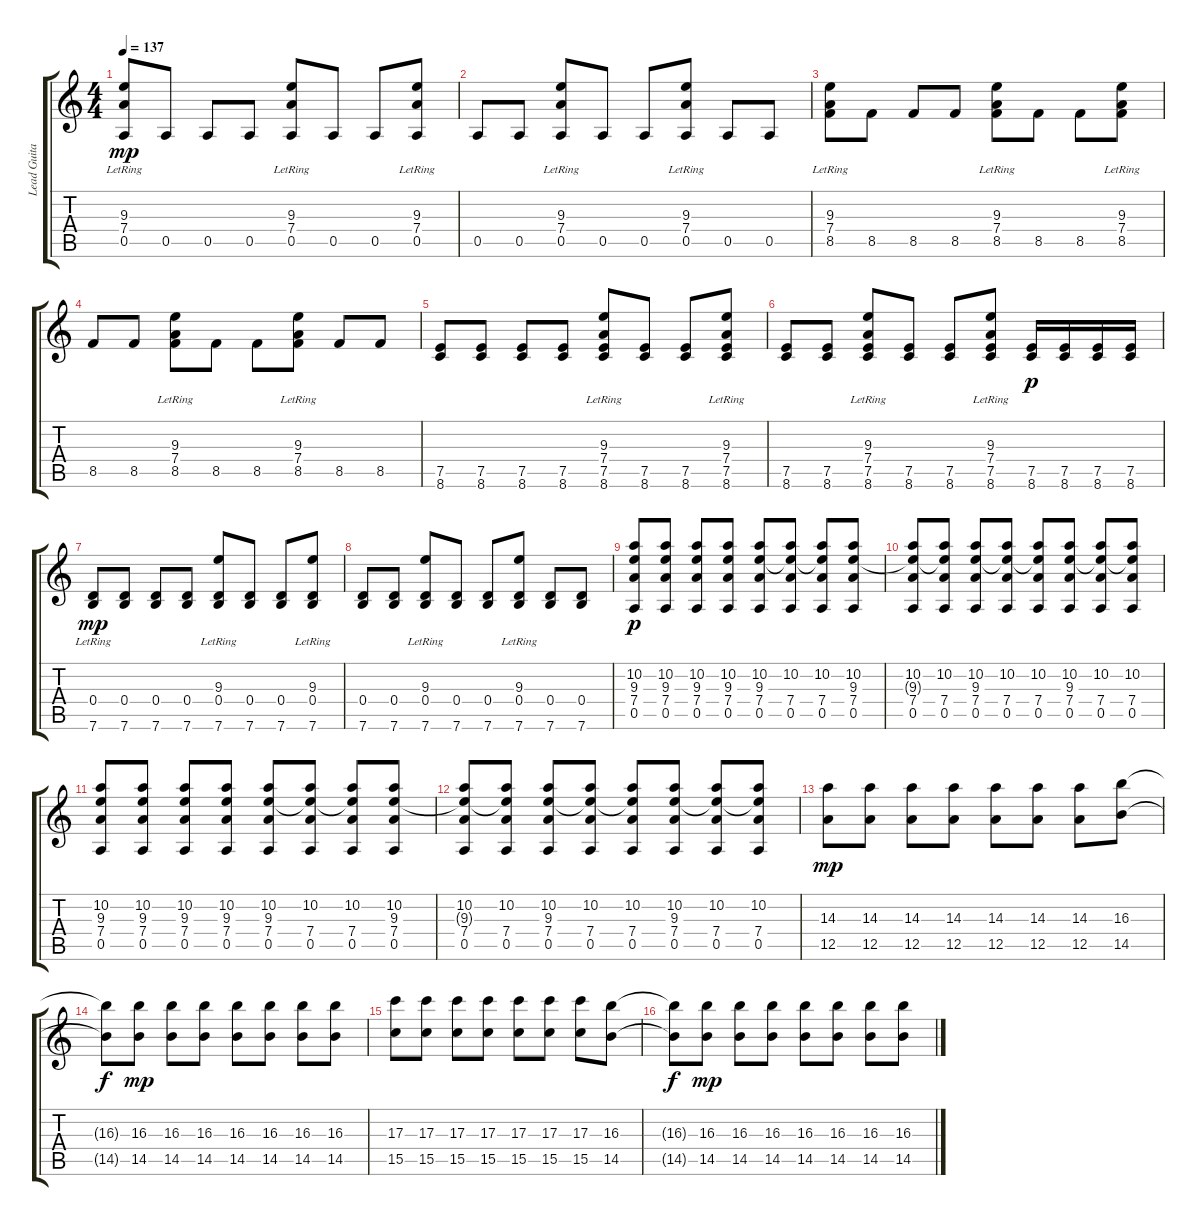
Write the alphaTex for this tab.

\track ("Lead Guitar (Chris)" "Lead Guita") {instrument electricguitarjazz}
\staff {score tabs}
\tuning (E4 B3 G3 D3 A2 E2) {hide}
\ts (4 4)
\tempo 137
\clef g2
\ks c
(9.3{lr} 7.4{lr} 0.5).8{dy mp} 0.5.8 0.5.8 0.5.8 (9.3{lr} 7.4{lr} 0.5).8 0.5.8 0.5.8 (9.3{lr} 7.4{lr} 0.5).8 |
0.5.8 0.5.8 (9.3{lr} 7.4{lr} 0.5).8 0.5.8 0.5.8 (9.3{lr} 7.4{lr} 0.5).8 0.5.8 0.5.8 |
(9.3{lr} 7.4{lr} 8.5).8 8.5.8 8.5.8 8.5.8 (9.3{lr} 7.4 8.5).8 8.5.8 8.5.8 (9.3{lr} 7.4 8.5).8 |
8.5.8 8.5.8 (9.3{lr} 7.4 8.5).8 8.5.8 8.5.8 (9.3{lr} 7.4 8.5).8 8.5.8 8.5.8 |
(7.5 8.6).8 (7.5 8.6).8 (7.5 8.6).8 (7.5 8.6).8 (9.3{lr} 7.4{lr} 7.5 8.6).8 (7.5 8.6).8 (7.5 8.6).8 (9.3{lr} 7.4{lr} 7.5 8.6).8 |
(7.5 8.6).8 (7.5 8.6).8 (9.3{lr} 7.4{lr} 7.5 8.6).8 (7.5 8.6).8 (7.5 8.6).8 (9.3{lr} 7.4{lr} 7.5 8.6).8 (7.5 8.6).16{dy p} (7.5 8.6).16 (7.5 8.6).16 (7.5 8.6).16 |
(0.4{lr} 7.6).8{dy mp} (0.4 7.6).8 (0.4 7.6).8 (0.4 7.6).8 (9.3{lr} 0.4{lr} 7.6).8 (0.4 7.6).8 (0.4 7.6).8 (9.3{lr} 0.4{lr} 7.6).8 |
(0.4 7.6).8 (0.4 7.6).8 (9.3{lr} 0.4{lr} 7.6).8 (0.4 7.6).8 (0.4 7.6).8 (9.3{lr} 0.4{lr} 7.6).8 (0.4 7.6).8 (0.4 7.6).8 |
(10.2 9.3 7.4 0.5).8{dy p} (10.2 9.3 7.4 0.5).8 (10.2 9.3 7.4 0.5).8 (10.2 9.3 7.4 0.5).8 (10.2 9.3 7.4 0.5).8 (10.2 9.3{t} 7.4 0.5).8 (10.2 9.3{t} 7.4 0.5).8 (10.2 9.3 7.4 0.5).8 |
(10.2 9.3{t} 7.4 0.5).8 (10.2 9.3{t} 7.4 0.5).8 (10.2 9.3 7.4 0.5).8 (10.2 9.3{t} 7.4 0.5).8 (10.2 9.3{t} 7.4 0.5).8 (10.2 9.3 7.4 0.5).8 (10.2 9.3{t} 7.4 0.5).8 (10.2 9.3{t} 7.4 0.5).8 |
(10.2 9.3 7.4 0.5).8 (10.2 9.3 7.4 0.5).8 (10.2 9.3 7.4 0.5).8 (10.2 9.3 7.4 0.5).8 (10.2 9.3 7.4 0.5).8 (10.2 9.3{t} 7.4 0.5).8 (10.2 9.3{t} 7.4 0.5).8 (10.2 9.3 7.4 0.5).8 |
(10.2 9.3{t} 7.4 0.5).8 (10.2 9.3{t} 7.4 0.5).8 (10.2 9.3 7.4 0.5).8 (10.2 9.3{t} 7.4 0.5).8 (10.2 9.3{t} 7.4 0.5).8 (10.2 9.3 7.4 0.5).8 (10.2 9.3{t} 7.4 0.5).8 (10.2 9.3{t} 7.4 0.5).8 |
(14.3 12.5).8{dy mp} (14.3 12.5).8 (14.3 12.5).8 (14.3 12.5).8 (14.3 12.5).8 (14.3 12.5).8 (14.3 12.5).8 (16.3 14.5).8 |
(16.3{t} 14.5{t}).8{dy f} (16.3 14.5).8{dy mp} (16.3 14.5).8 (16.3 14.5).8 (16.3 14.5).8 (16.3 14.5).8 (16.3 14.5).8 (16.3 14.5).8 |
(17.3 15.5).8 (17.3 15.5).8 (17.3 15.5).8 (17.3 15.5).8 (17.3 15.5).8 (17.3 15.5).8 (17.3 15.5).8 (16.3 14.5).8 |
(16.3{t} 14.5{t}).8{dy f} (16.3 14.5).8{dy mp} (16.3 14.5).8 (16.3 14.5).8 (16.3 14.5).8 (16.3 14.5).8 (16.3 14.5).8 (16.3 14.5).8
